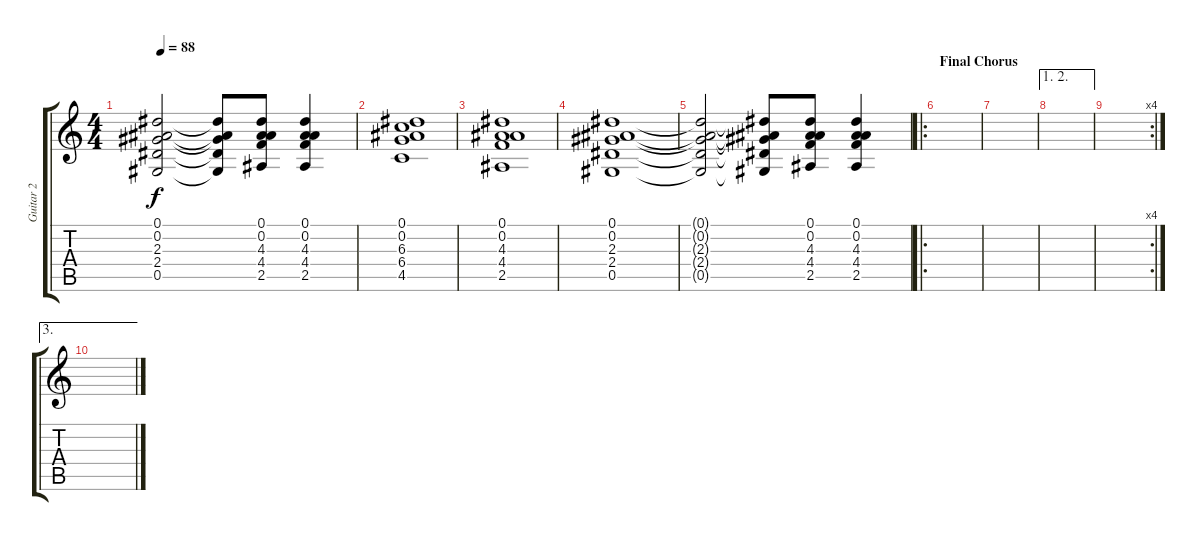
\track ("Guitar 2" "Guitar 2") {instrument electricguitarclean}
\staff {score tabs}
\tuning (Eb4 Bb3 Gb3 Db3 Ab2 Eb2) {hide}
\ts (4 4)
\tempo 88
\clef g2
\ks c
(0.1{t} 0.2{t} 2.3{t} 2.4{t} 0.5{t}).2{dy f} (0.1{t} 0.2{t} 2.3{t} 2.4{t} 0.5{t}).8 (0.1 0.2 4.3 4.4 2.5).8 (0.1 0.2 4.3 4.4 2.5).4 |
(0.1 0.2 6.3 6.4 4.5).1 |
(0.1 0.2 4.3 4.4 2.5).1 |
(0.1 0.2 2.3 2.4 0.5).1 |
(0.1{t} 0.2{t} 2.3{t} 2.4{t} 0.5{t}).2 (0.1{t} 0.2{t} 2.3{t} 2.4{t} 0.5{t}).8 (0.1 0.2 4.3 4.4 2.5).8 (0.1 0.2 4.3 4.4 2.5).4 |
\ro
\section ("" "Final Chorus")
|
|
\ae (1 2)
|
\rc 4
|
\ae 3
